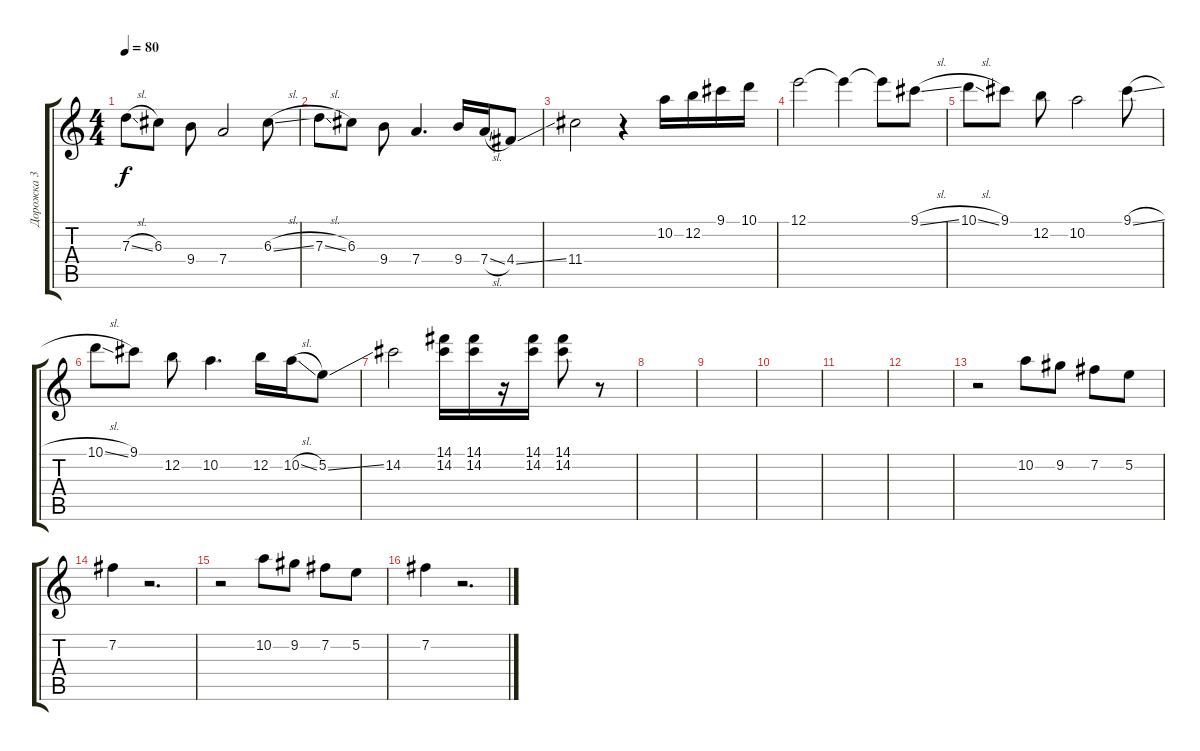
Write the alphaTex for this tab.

\track ("Дорожка 3" "Дорожка 3") {instrument overdrivenguitar bank 6}
\staff {score tabs}
\tuning (E4 B3 G3 D3 A2 E2) {hide}
\ts (4 4)
\tempo 80
\clef g2
\ks c
7.3{sl}.8{dy f} 6.3.8 9.4.8 7.4.2 6.3{sl}.8 |
7.3{sl}.8 6.3.8 9.4.8 7.4.4{d} 9.4.16 7.4{sl}.16 4.4{ss}.8 |
11.4.2 r.4 10.2.16 12.2.16 9.1.16 10.1.16 |
12.1.2 12.1{t}.4 12.1{t}.8 9.1{sl}.8 |
10.1{sl}.8 9.1.8 12.2.8 10.2.2 9.1{sl}.8 |
10.1{sl}.8 9.1.8 12.2.8 10.2.4{d} 12.2.16 10.2{sl}.16 5.2{ss}.8 |
14.2.2 (14.1 14.2).16 (14.1 14.2).16 r.16 (14.1 14.2).16 (14.1 14.2).8 r.8 |
|
|
|
|
|
r.2 10.2.8 9.2.8 7.2.8 5.2.8 |
7.2.4 r.2{d} |
r.2 10.2.8 9.2.8 7.2.8 5.2.8 |
7.2.4 r.2{d}
